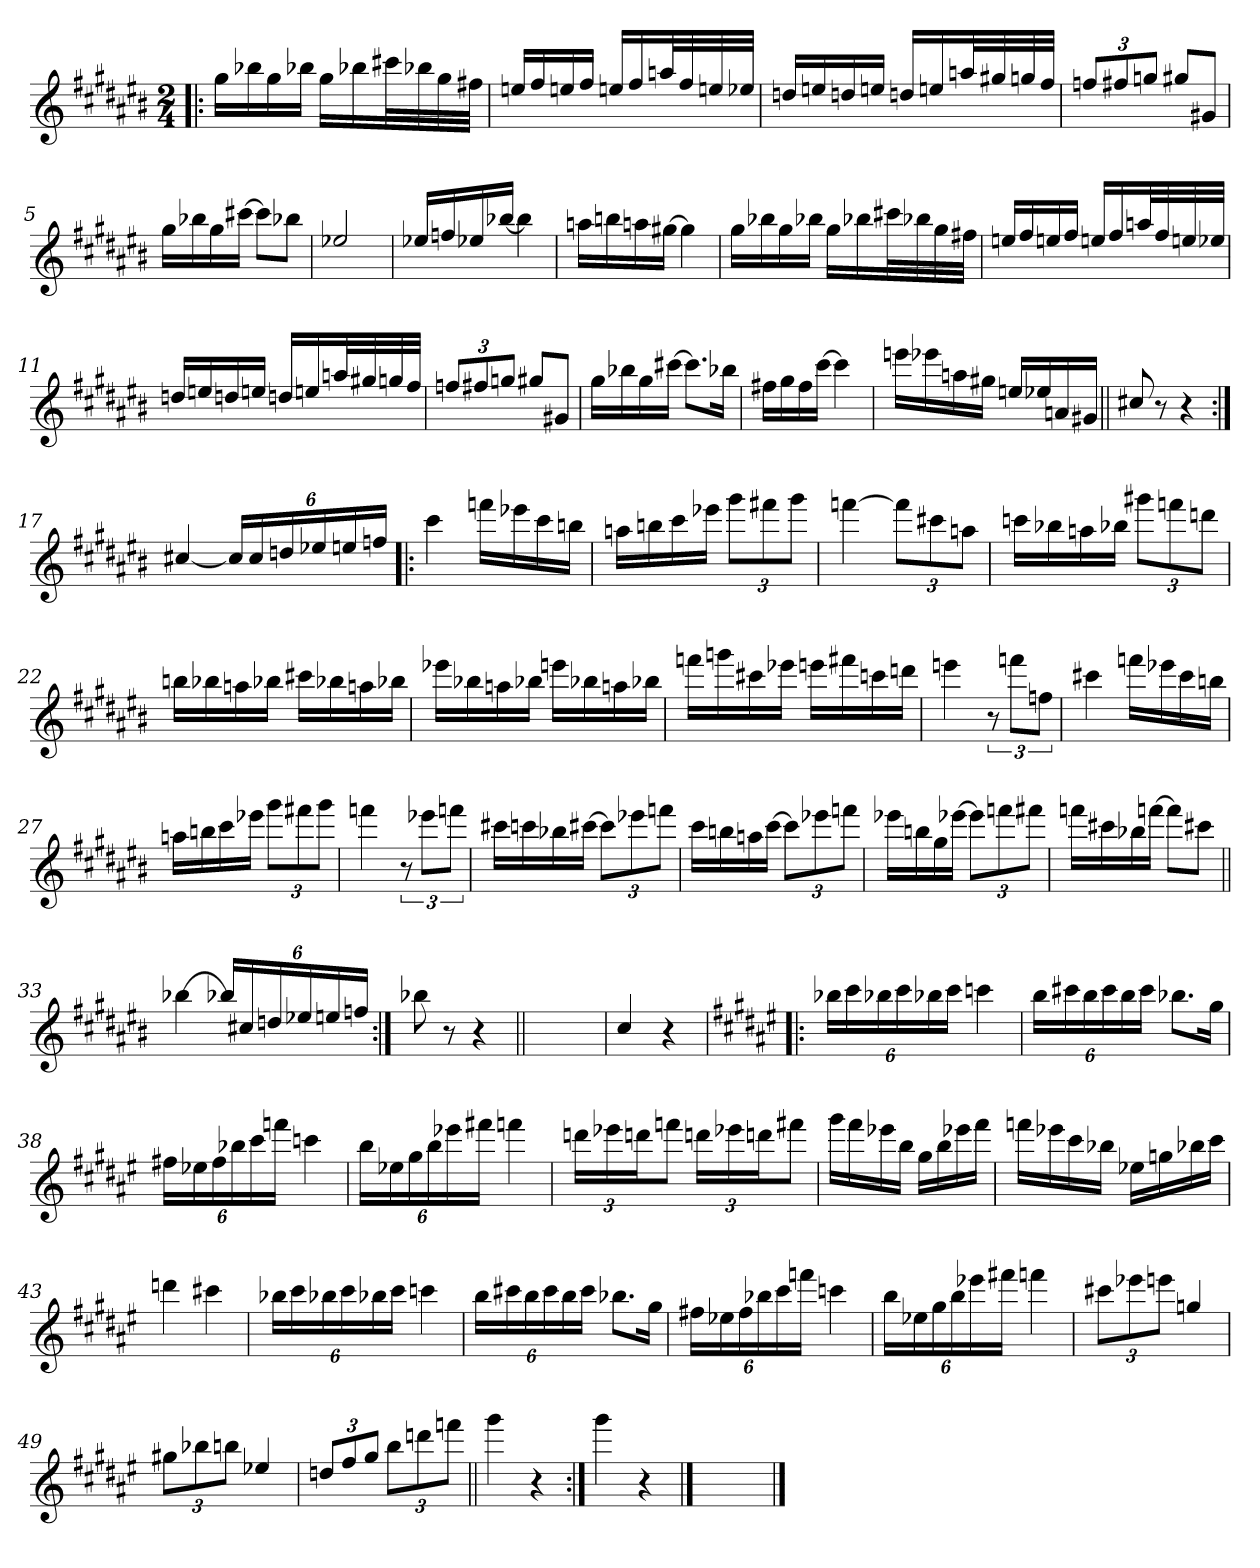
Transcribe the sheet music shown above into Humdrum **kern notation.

**kern
*part1
*staff1
*clefG2
*k[f#c#g#d#a#e#b#]
*C#:
*M2/4
=1!|:
16gg#\LL
16bb-X\
16gg#\
16bb-X\JJ
16gg#\LL
16bb-X\
32ccc#X\L
32bb-X\
32gg#\
32ff#X\JJJ
=2
16een/LL
16ff#/
16een/
16ff#/JJ
16een/LL
16ff#/
32aan/L
32ff#/
32een/
32ee-X/JJJ
=3
16ddn/LL
16een/
16ddn/
16een/JJ
16ddn/LL
16een/
32aan/L
32gg#X/
32ggn/
32ff#/JJJ
!!LO:LB:g=z
=4
12ffn/L
12ff#X/
12ggn/J
8gg#X/L
8g#X/J
=5
16gg#\LL
16bb-X\
16gg#\
[16ccc#X\JJ
8ccc#\L]
8bb-X\J
=6
2ee-X/
=7
16ee-X/LL
16ffn/
16ee-X/
[16bb-X/JJ
4bb-\]
=8
16aan\LL
16bbn\
16aan\
[16gg#X\JJ
4gg#\]
!!LO:LB:g=z
=9
16gg#\LL
16bb-X\
16gg#\
16bb-X\JJ
16gg#\LL
16bb-X\
32ccc#X\L
32bb-X\
32gg#\
32ff#X\JJJ
=10
16een/LL
16ff#/
16een/
16ff#/JJ
16een/LL
16ff#/
32aan/L
32ff#/
32een/
32ee-X/JJJ
=11
16ddn/LL
16een/
16ddn/
16een/JJ
16ddn/LL
16een/
32aan/L
32gg#X/
32ggn/
32ff#/JJJ
!!LO:LB:g=z
=12
12ffn/L
12ff#X/
12ggn/J
8gg#X/L
8g#X/J
=13
16gg#\LL
16bb-X\
16gg#\
[16ccc#X\JJ
8.ccc#\L]
16bb-X\Jk
=14
16ff#X\LL
16gg#\
16ff#\
[16ccc#\JJ
4ccc#\]
=15
16eeen\LL
16eee-X\
16aan\
16gg#X\JJ
16een/LL
16ee-X/
16an/
16g#X/JJ
!!LO:LB:g=z
=16||
8cc#X/
8r
4r
=17:|!
[4cc#X/
24cc#/LL]
24cc#/
24ddn/
24ee-X/
24een/
24ffn/JJ
=18!|:
4ccc#\
16fffn\LL
16eee-X\
16ccc#\
16bbn\JJ
=19
16aan\LL
16bbn\
16ccc#\
16eee-X\JJ
12ggg#\L
12fff#X\
12ggg#\J
!!LO:LB:g=z
=20
[4fffn\
12fffn\L]
12ccc#X\
12aan\J
=21
16cccn\LL
16bb-X\
16aan\
16bb-X\JJ
12ggg#X\L
12fffn\
12dddn\J
=22
16bbn\LL
16bb-X\
16aan\
16bb-X\JJ
16ccc#X\LL
16bb-X\
16aan\
16bb-X\JJ
=23
16eee-X\LL
16bb-X\
16aan\
16bb-X\JJ
16eeen\LL
16bb-X\
16aan\
16bb-X\JJ
!!LO:LB:g=z
=24
16fffn\LL
16gggn\
16ccc#X\
16eee-X\JJ
16eeen\LL
16fff#X\
16cccn\
16dddn\JJ
=25
4eeen\
12r
12fffn\L
12ffn\J
=26
4ccc#X\
16fffn\LL
16eee-X\
16ccc#\
16bbn\JJ
=27
16aan\LL
16bbn\
16ccc#\
16eee-X\JJ
12ggg#\L
12fff#X\
12ggg#\J
!!LO:LB:g=z
=28
4fffn\
12r
12eee-X\L
12fffn\J
=29
16ccc#X\LL
16cccn\
16bb-X\
[16ccc#X\JJ
12ccc#\L]
12eee-X\
12fffn\J
=30
16ccc#\LL
16bbn\
16aan\
[16ccc#\JJ
12ccc#\L]
12eee-X\
12fffn\J
=31
16eee-X\LL
16bbn\
16gg#\
[16eee-X\JJ
12eee-\L]
12fffn\
12fff#X\J
!!LO:LB:g=z
=32
16fffn\LL
16ccc#X\
16bb-X\
[16fffn\JJ
8fffn\L]
8ccc#X\J
=33||
[4bb-X\
24bb-X/LL]
24cc#X/
24ddn/
24ee-X/
24een/
24ffn/JJ
=34:|!
8bb-X\
8r
4r
=34X341||
2ryy
!!LO:PB:g=z
=35
4cc#/
4r
=36!|:
*k[f#c#g#d#a#e#]
*F#:
24bb-X\LL
24ccc#\
24bb-X\
24ccc#\
24bb-X\
24ccc#\JJ
4cccn\
=37
24bb\LL
24ccc#X\
24bb\
24ccc#\
24bb\
24ccc#\JJ
8.bb-X\L
16gg#\Jk
=38
24ff#X\LL
24ee-X\
24ff#\
24bb-X\
24ccc#\
24fffn\JJ
4cccn\
!!LO:LB:g=z
=39
24bb\LL
24ee-X\
24gg#\
24bb\
24eee-X\
24fff#X\JJ
4fffn\
=40
24dddn\LL
24eee-X\
24dddn\J
8fffn\J
24dddn\LL
24eee-X\
24dddn\J
8fff#X\J
=41
16ggg#\LL
16fff#\
16eee-X\
16bb\JJ
16gg#\LL
16bb\
16eee-X\
16fff#\JJ
=42
16fffn\LL
16eee-X\
16ccc#\
16bb-X\JJ
16ee-X\LL
16ggn\
16bb-X\
16ccc#\JJ
!!LO:LB:g=z
=43
4dddn\
4ccc#X\
=44
24bb-X\LL
24ccc#\
24bb-X\
24ccc#\
24bb-X\
24ccc#\JJ
4cccn\
=45
24bb\LL
24ccc#X\
24bb\
24ccc#\
24bb\
24ccc#\JJ
8.bb-X\L
16gg#\Jk
=46
24ff#X\LL
24ee-X\
24ff#\
24bb-X\
24ccc#\
24fffn\JJ
4cccn\
!!LO:LB:g=z
=47
24bb\LL
24ee-X\
24gg#\
24bb\
24eee-X\
24fff#X\JJ
4fffn\
=48
12ccc#X\L
12eee-X\
12eeen\J
4ggn/
=49
12gg#X\L
12bb-X\
12bbn\J
4ee-X/
=50
12ddn/L
12ff#/
12gg#/J
12bb\L
12dddn\
12fffn\J
!!LO:LB:g=z
=51||
4ggg#\
4r
=52:|!
4ggg#\
4r
==53
2ryy
==
*-
